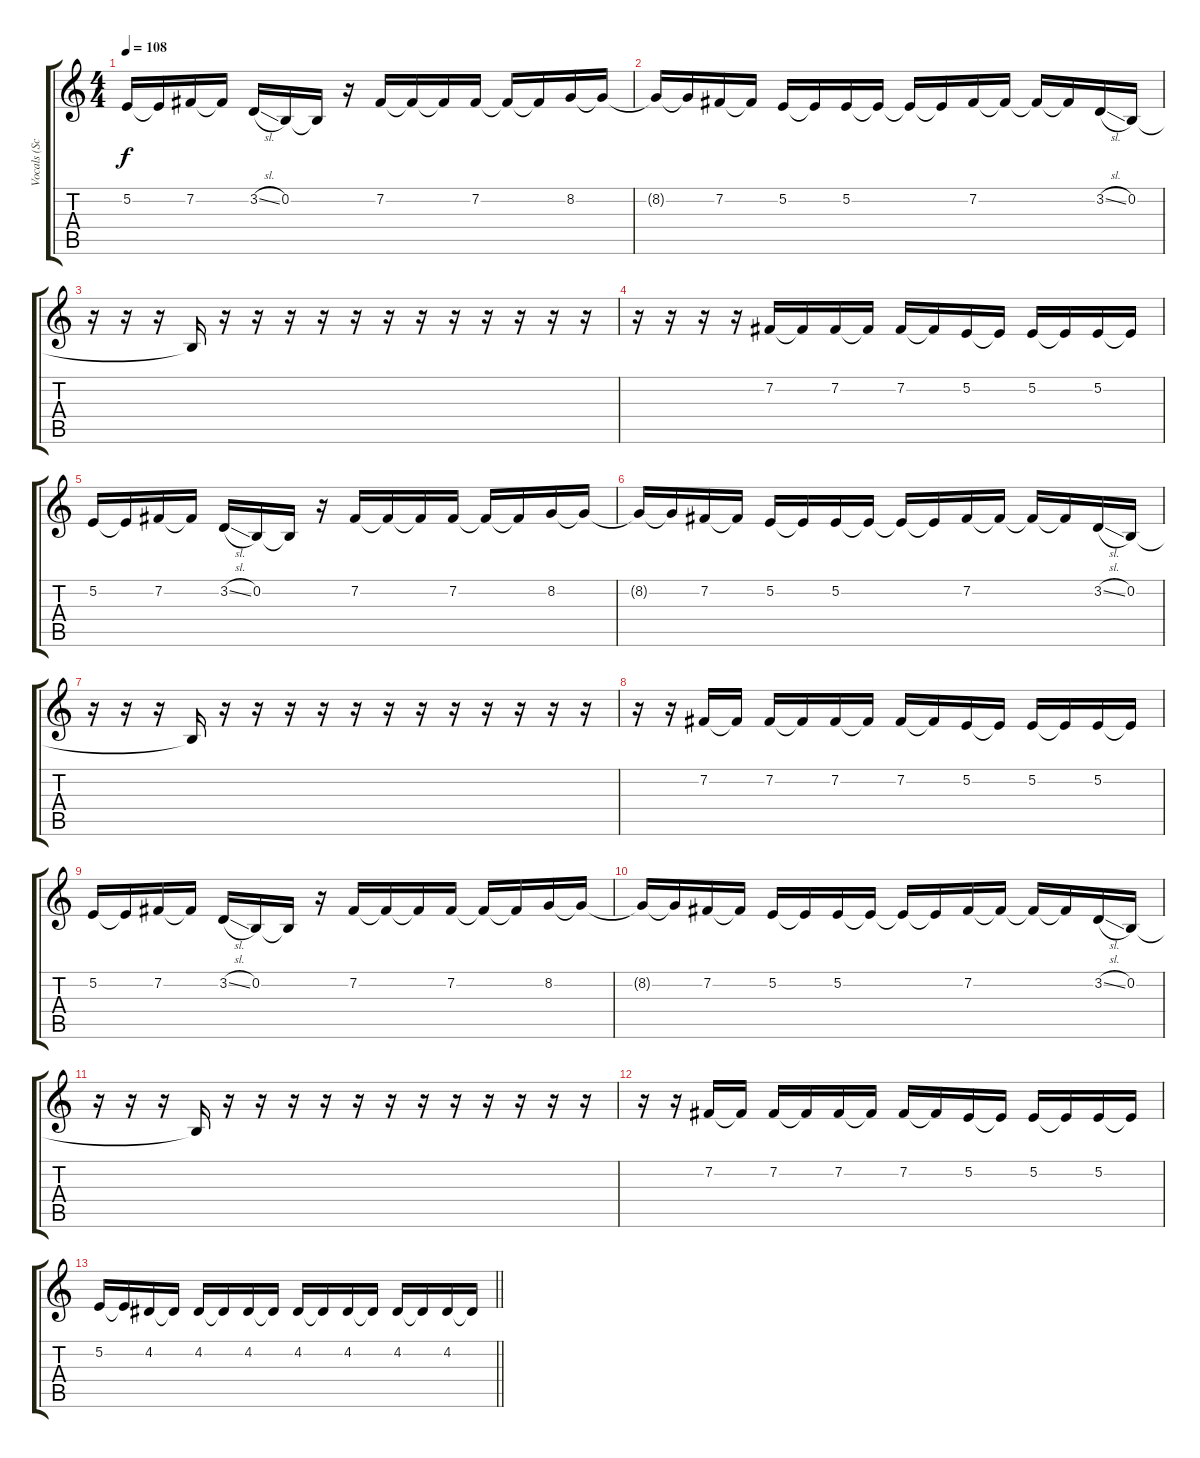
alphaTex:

\track ("Vocals (Scott Weiland)" "Vocals (Sc") {instrument lead2sawtooth}
\staff {score tabs}
\tuning (E4 B3 G3 D3 A2 E2) {hide}
\ts (4 4)
\tempo 108
\clef g2
\ks c
5.2.16{dy f} 5.2{t}.16 7.2.16 7.2{t}.16 3.2{sl}.16 0.2.16 0.2{t}.16 r.16 7.2.16 7.2{t}.16 7.2{t}.16 7.2.16 7.2{t}.16 7.2{t}.16 8.2.16 8.2{t}.16 |
8.2{t}.16 8.2{t}.16 7.2.16 7.2{t}.16 5.2.16 5.2{t}.16 5.2.16 5.2{t}.16 5.2{t}.16 5.2{t}.16 7.2.16 7.2{t}.16 7.2{t}.16 7.2{t}.16 3.2{sl}.16 0.2.16 |
r.16 r.16 r.16 0.2{t}.16 r.16 r.16 r.16 r.16 r.16 r.16 r.16 r.16 r.16 r.16 r.16 r.16 |
r.16 r.16 r.16 r.16 7.2.16 7.2{t}.16 7.2.16 7.2{t}.16 7.2.16 7.2{t}.16 5.2.16 5.2{t}.16 5.2.16 5.2{t}.16 5.2.16 5.2{t}.16 |
5.2.16 5.2{t}.16 7.2.16 7.2{t}.16 3.2{sl}.16 0.2.16 0.2{t}.16 r.16 7.2.16 7.2{t}.16 7.2{t}.16 7.2.16 7.2{t}.16 7.2{t}.16 8.2.16 8.2{t}.16 |
8.2{t}.16 8.2{t}.16 7.2.16 7.2{t}.16 5.2.16 5.2{t}.16 5.2.16 5.2{t}.16 5.2{t}.16 5.2{t}.16 7.2.16 7.2{t}.16 7.2{t}.16 7.2{t}.16 3.2{sl}.16 0.2.16 |
r.16 r.16 r.16 0.2{t}.16 r.16 r.16 r.16 r.16 r.16 r.16 r.16 r.16 r.16 r.16 r.16 r.16 |
r.16 r.16 7.2.16 7.2{t}.16 7.2.16 7.2{t}.16 7.2.16 7.2{t}.16 7.2.16 7.2{t}.16 5.2.16 5.2{t}.16 5.2.16 5.2{t}.16 5.2.16 5.2{t}.16 |
5.2.16 5.2{t}.16 7.2.16 7.2{t}.16 3.2{sl}.16 0.2.16 0.2{t}.16 r.16 7.2.16 7.2{t}.16 7.2{t}.16 7.2.16 7.2{t}.16 7.2{t}.16 8.2.16 8.2{t}.16 |
8.2{t}.16 8.2{t}.16 7.2.16 7.2{t}.16 5.2.16 5.2{t}.16 5.2.16 5.2{t}.16 5.2{t}.16 5.2{t}.16 7.2.16 7.2{t}.16 7.2{t}.16 7.2{t}.16 3.2{sl}.16 0.2.16 |
r.16 r.16 r.16 0.2{t}.16 r.16 r.16 r.16 r.16 r.16 r.16 r.16 r.16 r.16 r.16 r.16 r.16 |
r.16 r.16 7.2.16 7.2{t}.16 7.2.16 7.2{t}.16 7.2.16 7.2{t}.16 7.2.16 7.2{t}.16 5.2.16 5.2{t}.16 5.2.16 5.2{t}.16 5.2.16 5.2{t}.16 |
\barLineRight lightlight
5.2.16 5.2{t}.16 4.2.16 4.2{t}.16 4.2.16 4.2{t}.16 4.2.16 4.2{t}.16 4.2.16 4.2{t}.16 4.2.16 4.2{t}.16 4.2.16 4.2{t}.16 4.2.16 4.2{t}.16
